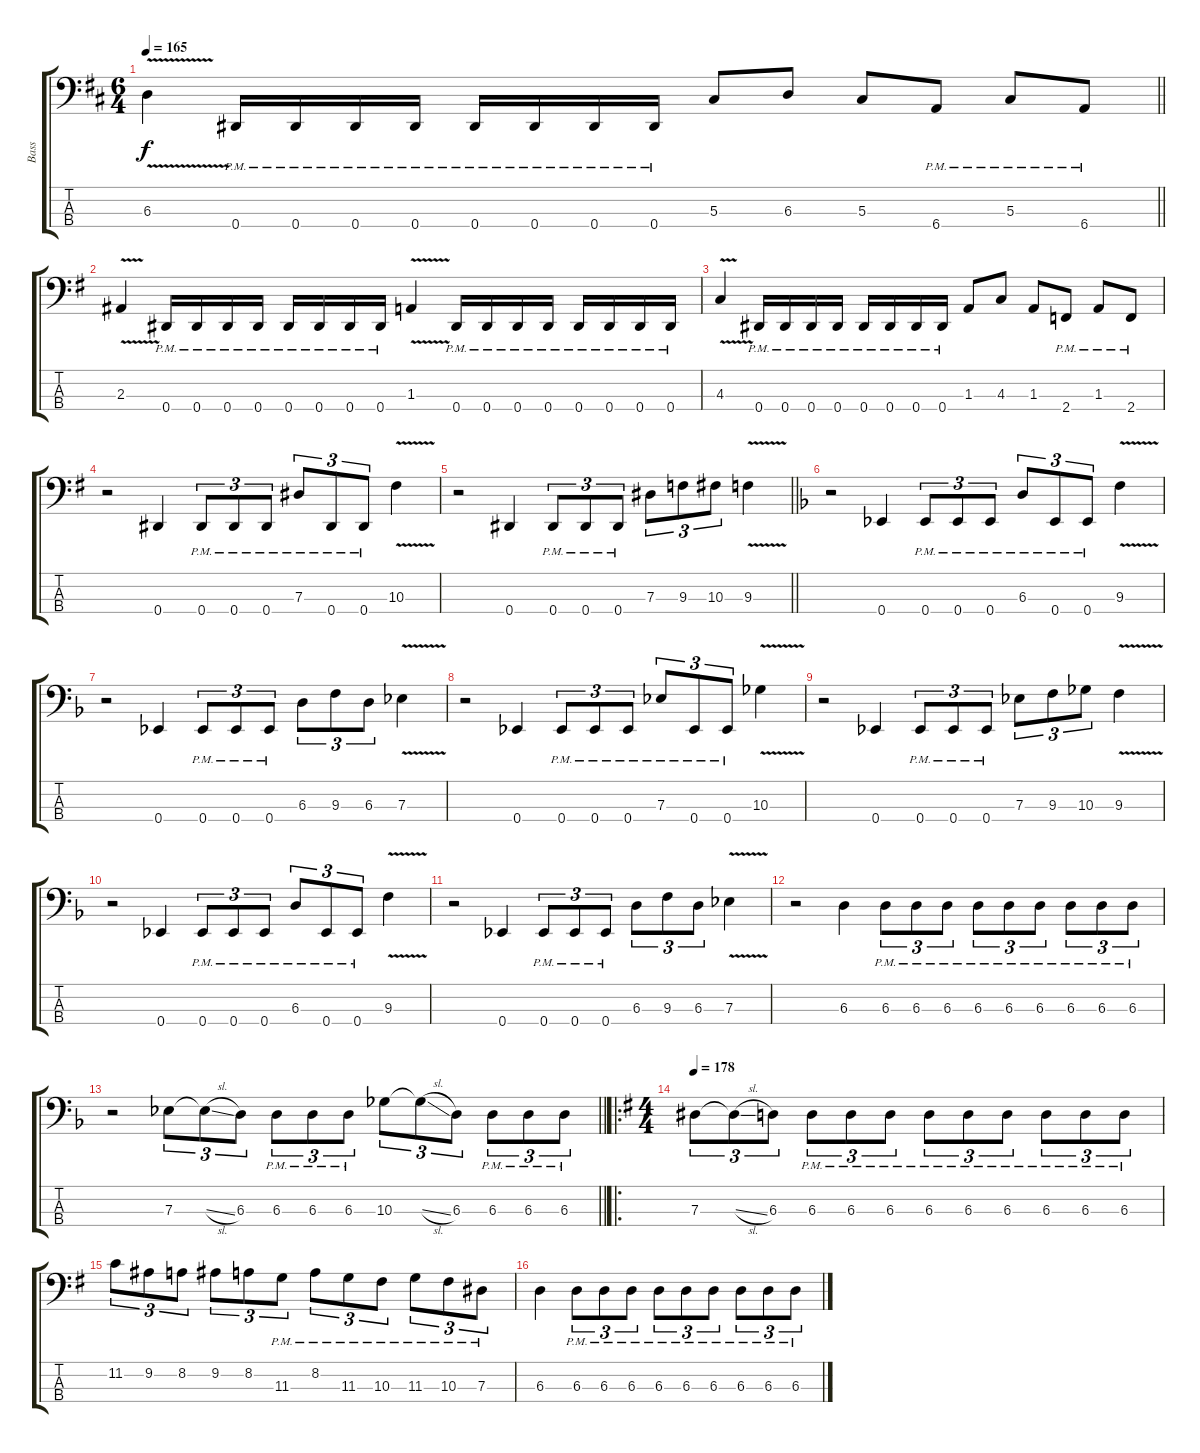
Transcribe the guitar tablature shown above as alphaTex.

\track ("Bass" "Bass") {instrument electricbasspick}
\staff {score tabs}
\tuning (Gb2 Db2 Ab1 Eb1) {hide}
\ts (6 4)
\tempo 165
\clef f4
\barLineRight lightlight
\ks d
6.3{v}.4{dy f} 0.4{pm}.16 0.4{pm}.16 0.4{pm}.16 0.4{pm}.16 0.4{pm}.16 0.4{pm}.16 0.4{pm}.16 0.4{pm}.16 5.3.8 6.3.8 5.3.8 6.4{pm}.8 5.3{pm}.8 6.4{pm}.8 |
\ks g
2.3{v}.4 0.4{pm}.16 0.4{pm}.16 0.4{pm}.16 0.4{pm}.16 0.4{pm}.16 0.4{pm}.16 0.4{pm}.16 0.4{pm}.16 1.3{v}.4 0.4{pm}.16 0.4{pm}.16 0.4{pm}.16 0.4{pm}.16 0.4{pm}.16 0.4{pm}.16 0.4{pm}.16 0.4{pm}.16 |
4.3{v}.4 0.4{pm}.16 0.4{pm}.16 0.4{pm}.16 0.4{pm}.16 0.4{pm}.16 0.4{pm}.16 0.4{pm}.16 0.4{pm}.16 1.3.8 4.3.8 1.3.8 2.4{pm}.8 1.3{pm}.8 2.4{pm}.8 |
r.2 0.4.4 0.4{pm}.8{tu (3 2)} 0.4{pm}.8{tu (3 2)} 0.4{pm}.8{tu (3 2)} 7.3{pm}.8{tu (3 2)} 0.4{pm}.8{tu (3 2)} 0.4{pm}.8{tu (3 2)} 10.3{v}.4 |
\barLineRight lightlight
r.2 0.4.4 0.4{pm}.8{tu (3 2)} 0.4{pm}.8{tu (3 2)} 0.4{pm}.8{tu (3 2)} 7.3.8{tu (3 2)} 9.3.8{tu (3 2)} 10.3.8{tu (3 2)} 9.3{v}.4 |
\ks f
r.2 0.4.4 0.4{pm}.8{tu (3 2)} 0.4{pm}.8{tu (3 2)} 0.4{pm}.8{tu (3 2)} 6.3{pm}.8{tu (3 2)} 0.4{pm}.8{tu (3 2)} 0.4{pm}.8{tu (3 2)} 9.3{v}.4 |
r.2 0.4.4 0.4{pm}.8{tu (3 2)} 0.4{pm}.8{tu (3 2)} 0.4{pm}.8{tu (3 2)} 6.3.8{tu (3 2)} 9.3.8{tu (3 2)} 6.3.8{tu (3 2)} 7.3{v}.4 |
r.2 0.4.4 0.4{pm}.8{tu (3 2)} 0.4{pm}.8{tu (3 2)} 0.4{pm}.8{tu (3 2)} 7.3{pm}.8{tu (3 2)} 0.4{pm}.8{tu (3 2)} 0.4{pm}.8{tu (3 2)} 10.3{v}.4 |
r.2 0.4.4 0.4{pm}.8{tu (3 2)} 0.4{pm}.8{tu (3 2)} 0.4{pm}.8{tu (3 2)} 7.3.8{tu (3 2)} 9.3.8{tu (3 2)} 10.3.8{tu (3 2)} 9.3{v}.4 |
r.2 0.4.4 0.4{pm}.8{tu (3 2)} 0.4{pm}.8{tu (3 2)} 0.4{pm}.8{tu (3 2)} 6.3{pm}.8{tu (3 2)} 0.4{pm}.8{tu (3 2)} 0.4{pm}.8{tu (3 2)} 9.3{v}.4 |
r.2 0.4.4 0.4{pm}.8{tu (3 2)} 0.4{pm}.8{tu (3 2)} 0.4{pm}.8{tu (3 2)} 6.3.8{tu (3 2)} 9.3.8{tu (3 2)} 6.3.8{tu (3 2)} 7.3{v}.4 |
r.2 6.3.4 6.3{pm}.8{tu (3 2)} 6.3{pm}.8{tu (3 2)} 6.3{pm}.8{tu (3 2)} 6.3{pm}.8{tu (3 2)} 6.3{pm}.8{tu (3 2)} 6.3{pm}.8{tu (3 2)} 6.3{pm}.8{tu (3 2)} 6.3{pm}.8{tu (3 2)} 6.3{pm}.8{tu (3 2)} |
\barLineRight lightlight
r.2 7.3.8{tu (3 2)} 7.3{sl t}.8{tu (3 2)} 6.3.8{tu (3 2)} 6.3{pm}.8{tu (3 2)} 6.3{pm}.8{tu (3 2)} 6.3{pm}.8{tu (3 2)} 10.3.8{tu (3 2)} 10.3{sl t}.8{tu (3 2)} 6.3.8{tu (3 2)} 6.3{pm}.8{tu (3 2)} 6.3{pm}.8{tu (3 2)} 6.3{pm}.8{tu (3 2)} |
\ro
\ts (4 4)
\tempo 178
\ks g
7.3.8{tu (3 2)} 7.3{sl t}.8{tu (3 2)} 6.3.8{tu (3 2)} 6.3{pm}.8{tu (3 2)} 6.3{pm}.8{tu (3 2)} 6.3{pm}.8{tu (3 2)} 6.3{pm}.8{tu (3 2)} 6.3{pm}.8{tu (3 2)} 6.3{pm}.8{tu (3 2)} 6.3{pm}.8{tu (3 2)} 6.3{pm}.8{tu (3 2)} 6.3{pm}.8{tu (3 2)} |
11.2.8{tu (3 2)} 9.2.8{tu (3 2)} 8.2.8{tu (3 2)} 9.2.8{tu (3 2)} 8.2.8{tu (3 2)} 11.3{pm}.8{tu (3 2)} 8.2{pm}.8{tu (3 2)} 11.3{pm}.8{tu (3 2)} 10.3{pm}.8{tu (3 2)} 11.3{pm}.8{tu (3 2)} 10.3{pm}.8{tu (3 2)} 7.3{pm}.8{tu (3 2)} |
6.3.4 6.3{pm}.8{tu (3 2)} 6.3{pm}.8{tu (3 2)} 6.3{pm}.8{tu (3 2)} 6.3{pm}.8{tu (3 2)} 6.3{pm}.8{tu (3 2)} 6.3{pm}.8{tu (3 2)} 6.3{pm}.8{tu (3 2)} 6.3{pm}.8{tu (3 2)} 6.3{pm}.8{tu (3 2)}
